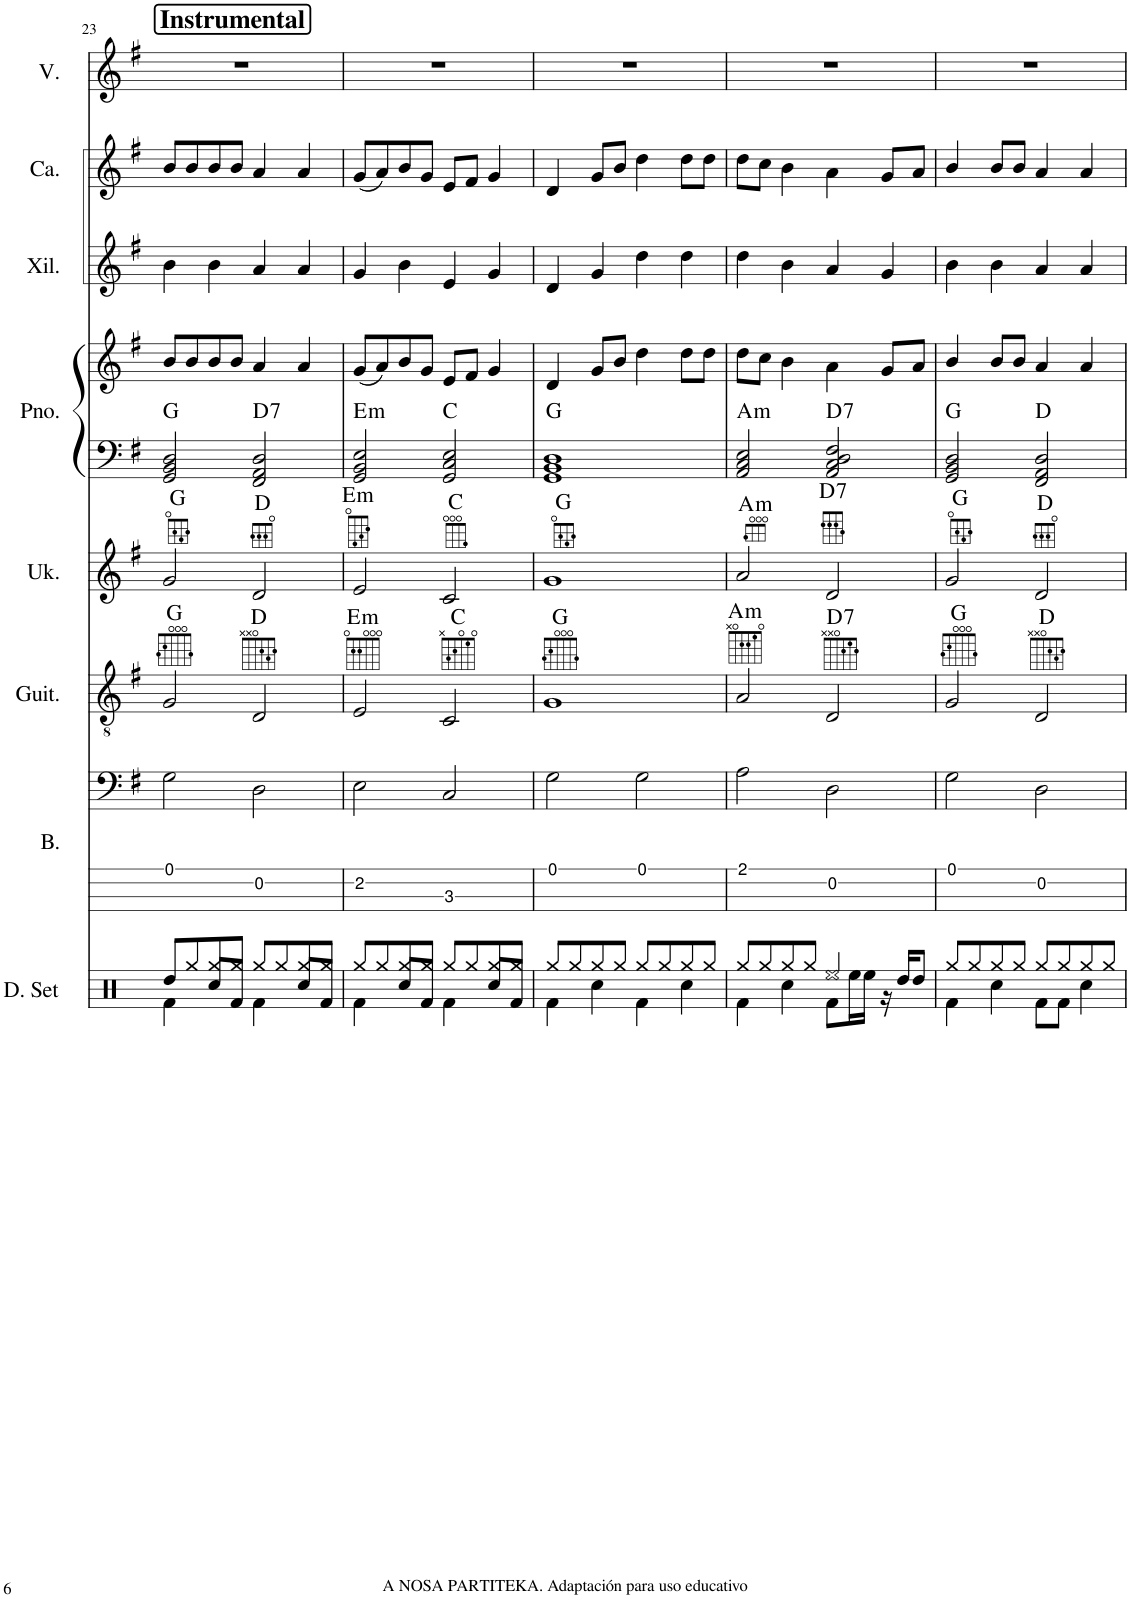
**kern	**kern	**kern	**kern	**harte	**kern	**harte	**kern	**kern	**harte	**kern	**kern	**kern
*part8	*part7	*part7	*part6	*part6	*part5	*part5	*part4	*part4	*part4	*part3	*part2	*part1
*staff10	*staff9	*staff8	*staff7	*	*staff6	*	*staff5	*staff4	*	*staff3	*staff2	*staff1
*I"Batería	*I"Baixo	*	*I"Guitarra	*	*I"Ukelele	*	*I"Piano	*	*	*I"Xilófono	*I"Carillón	*I"Voz
*	*I'B.	*	*I'Guit.	*	*I'Uk.	*	*I'Pno.	*	*	*I'Xil.	*I'Ca.	*I'V.
!!LO:PB:g=z
*clefX	*	*clefF4	*clefGv2	*	*clefG2	*	*clefF4	*clefG2	*	*clefG2	*clefG2	*clefG2
*	*Trd7c12	*Trd7c12	*	*	*	*	*	*	*	*Trd-7c-12	*Trd-14c-24	*
*k[b-e-]	*k[f#]	*k[f#]	*k[f#]	*	*k[f#]	*	*k[f#]	*k[f#]	*	*k[f#]	*k[f#]	*k[f#]
*M4/4	*M4/4	*M4/4	*M4/4	*	*M4/4	*	*M4/4	*M4/4	*	*M4/4	*M4/4	*M4/4
!!LO:REH:place=s1:a:B:cj:fs=14:t=Instrumental
=23	=23	=23	=23	=23	=23	=23	=23	=23	=23	=23	=23	=23
*^	*	*	*	*	*	*	*	*	*	*	*	*
8Rdd/L	4Rf\	2G	2G\	2G/	G:maj	2g/	G:maj	2GG/ 2BB/ 2D/	8b/L	G:maj	4b\	8b/L	1r
8Rgg/	.	.	.	.	.	.	.	.	8b/	.	.	8b/	.
8Rgg/	8Rcc/L	.	.	.	.	.	.	.	8b/	.	4b\	8b/	.
8Rgg/J	8Rf/J	.	.	.	.	.	.	.	8b/J	.	.	8b/J	.
!	!	!	!	!	!	!	!	!	!	!LO:H:kt=7	!	!	!
8Rgg/L	4Rf\	2D	2D\	2D/	D:maj	2d/	D:maj	2FF#/ 2AA/ 2D/	4a/	D:7	4a/	4a/	.
8Rgg/	.	.	.	.	.	.	.	.	.	.	.	.	.
8Rgg/	8Rcc/L	.	.	.	.	.	.	.	4a/	.	4a/	4a/	.
8Rgg/J	8Rf/J	.	.	.	.	.	.	.	.	.	.	.	.
=24	=24	=24	=24	=24	=24	=24	=24	=24	=24	=24	=24	=24	=24
!	!	!	!	!	!LO:H:kt=m	!	!LO:H:kt=m	!	!	!LO:H:kt=m	!	!	!
8Rgg/L	4Rf\	2E	2E\	2E/	E:min	2e/	E:min	2GG/ 2BB/ 2E/	(8g/L	E:min	4g/	(8g/L	1r
8Rgg/	.	.	.	.	.	.	.	.	8a/)	.	.	8a/)	.
8Rgg/	8Rcc/L	.	.	.	.	.	.	.	8b/	.	4b\	8b/	.
8Rgg/J	8Rf/J	.	.	.	.	.	.	.	8g/J	.	.	8g/J	.
8Rgg/L	4Rf\	2C	2C/	2C/	C:maj	2c/	C:maj	2GG/ 2C/ 2E/	8e/L	C:maj	4e/	8e/L	.
8Rgg/	.	.	.	.	.	.	.	.	8f#/J	.	.	8f#/J	.
8Rgg/	8Rcc/L	.	.	.	.	.	.	.	4g/	.	4g/	4g/	.
8Rgg/J	8Rf/J	.	.	.	.	.	.	.	.	.	.	.	.
=25	=25	=25	=25	=25	=25	=25	=25	=25	=25	=25	=25	=25	=25
8Rgg/L	4Rf\	2G	2G\	1G	G:maj	1g	G:maj	1GG 1BB 1D	4d/	G:maj	4d/	4d/	1r
8Rgg/	.	.	.	.	.	.	.	.	.	.	.	.	.
8Rgg/	4Rcc\	.	.	.	.	.	.	.	8g/L	.	4g/	8g/L	.
8Rgg/J	.	.	.	.	.	.	.	.	8b/J	.	.	8b/J	.
8Rgg/L	4Rf\	2G	2G\	.	.	.	.	.	4dd\	.	4dd\	4dd\	.
8Rgg/	.	.	.	.	.	.	.	.	.	.	.	.	.
8Rgg/	4Rcc\	.	.	.	.	.	.	.	8dd\L	.	4dd\	8dd\L	.
8Rgg/J	.	.	.	.	.	.	.	.	8dd\J	.	.	8dd\J	.
=26	=26	=26	=26	=26	=26	=26	=26	=26	=26	=26	=26	=26	=26
!	!	!	!	!	!LO:H:kt=m	!	!LO:H:kt=m	!	!	!LO:H:kt=m	!	!	!
8Rgg/L	4Rf\	2A	2A\	2A/	A:min	2a/	A:min	2AA/ 2C/ 2E/	8dd\L	A:min	4dd\	8dd\L	1r
8Rgg/	.	.	.	.	.	.	.	.	8cc\J	.	.	8cc\J	.
8Rgg/	4Rcc\	.	.	.	.	.	.	.	4b\	.	4b\	4b\	.
8Rgg/J	.	.	.	.	.	.	.	.	.	.	.	.	.
!	!	!	!	!	!LO:H:kt=7	!	!LO:H:kt=7	!	!	!LO:H:kt=7	!	!	!
2Ree/	8Rf\L	2D	2D\	2D/	D:7	2d/	D:7	2AA/ 2C/ 2D/ 2F#/	4a\	D:7	4a/	4a\	.
.	16Ree\L	.	.	.	.	.	.	.	.	.	.	.	.
.	16Ree\JJ	.	.	.	.	.	.	.	.	.	.	.	.
.	16r	.	.	.	.	.	.	.	8g/L	.	4g/	8g/L	.
.	16Rdd/KL	.	.	.	.	.	.	.	.	.	.	.	.
.	8Rdd/J	.	.	.	.	.	.	.	8a/J	.	.	8a/J	.
=27	=27	=27	=27	=27	=27	=27	=27	=27	=27	=27	=27	=27	=27
8Rgg/L	4Rf\	2G	2G\	2G/	G:maj	2g/	G:maj	2GG/ 2BB/ 2D/	4b/	G:maj	4b\	4b/	1r
8Rgg/	.	.	.	.	.	.	.	.	.	.	.	.	.
8Rgg/	4Rcc\	.	.	.	.	.	.	.	8b/L	.	4b\	8b/L	.
8Rgg/J	.	.	.	.	.	.	.	.	8b/J	.	.	8b/J	.
8Rgg/L	8Rf\L	2D	2D\	2D/	D:maj	2d/	D:maj	2FF#/ 2AA/ 2D/	4a/	D:maj	4a/	4a/	.
8Rgg/	8Rf\J	.	.	.	.	.	.	.	.	.	.	.	.
8Rgg/	4Rcc\	.	.	.	.	.	.	.	4a/	.	4a/	4a/	.
8Rgg/J	.	.	.	.	.	.	.	.	.	.	.	.	.
*v	*v	*	*	*	*	*	*	*	*	*	*	*	*
=	=	=	=	=	=	=	=	=	=	=	=	=
*-	*-	*-	*-	*-	*-	*-	*-	*-	*-	*-	*-	*-
